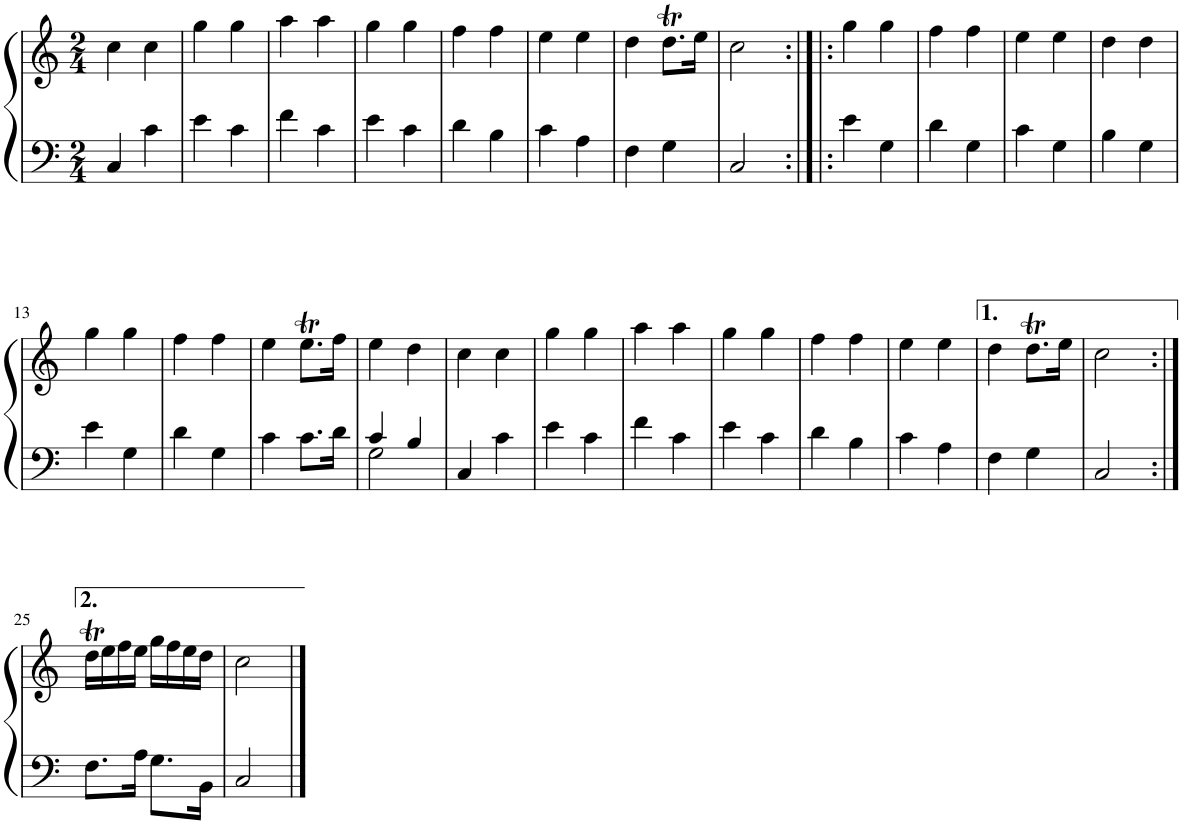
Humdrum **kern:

**kern	**kern
*part1	*part1
*staff2	*staff1
*I"Piano	*
*I'Pno.	*
*clefF4	*clefG2
*k[]	*k[]
*M2/4	*M2/4
=1	=1
4C/	4cc\
4c\	4cc\
=2	=2
4e\	4gg\
4c\	4gg\
=3	=3
4f\	4aa\
4c\	4aa\
=4	=4
4e\	4gg\
4c\	4gg\
=5	=5
4d\	4ff\
4B\	4ff\
=6	=6
4c\	4ee\
4A\	4ee\
=7	=7
4F\	4dd\
4G\	8.ddT\L
.	16ee\Jk
=8	=8
2C/	2cc\
=9:|!|:	=9:|!|:
4e\	4gg\
4G\	4gg\
=10	=10
4d\	4ff\
4G\	4ff\
=11	=11
4c\	4ee\
4G\	4ee\
=12	=12
4B\	4dd\
4G\	4dd\
!!LO:LB:g=z
=13	=13
4e\	4gg\
4G\	4gg\
=14	=14
4d\	4ff\
4G\	4ff\
=15	=15
4c\	4ee\
8.c\L	8.eet\L
16d\Jk	16ff\Jk
=16	=16
*^	*
4c/	2G\	4ee\
4B/	.	4dd\
*v	*v	*
=17	=17
4C/	4cc\
4c\	4cc\
=18	=18
4e\	4gg\
4c\	4gg\
=19	=19
4f\	4aa\
4c\	4aa\
=20	=20
4e\	4gg\
4c\	4gg\
=21	=21
4d\	4ff\
4B\	4ff\
=22	=22
4c\	4ee\
4A\	4ee\
=23	=23
4F\	4dd\
4G\	8.ddT\L
.	16ee\Jk
=24	=24
2C/	2cc\
!!LO:LB:g=z
=25:|!	=25:|!
8.F\L	16ddT\LL
.	16ee\
.	16ff\
16A\Jk	16ee\JJ
8.G\L	16gg\LL
.	16ff\
.	16ee\
16BB\Jk	16dd\JJ
=26	=26
2C/	2cc\
==	==
*-	*-
